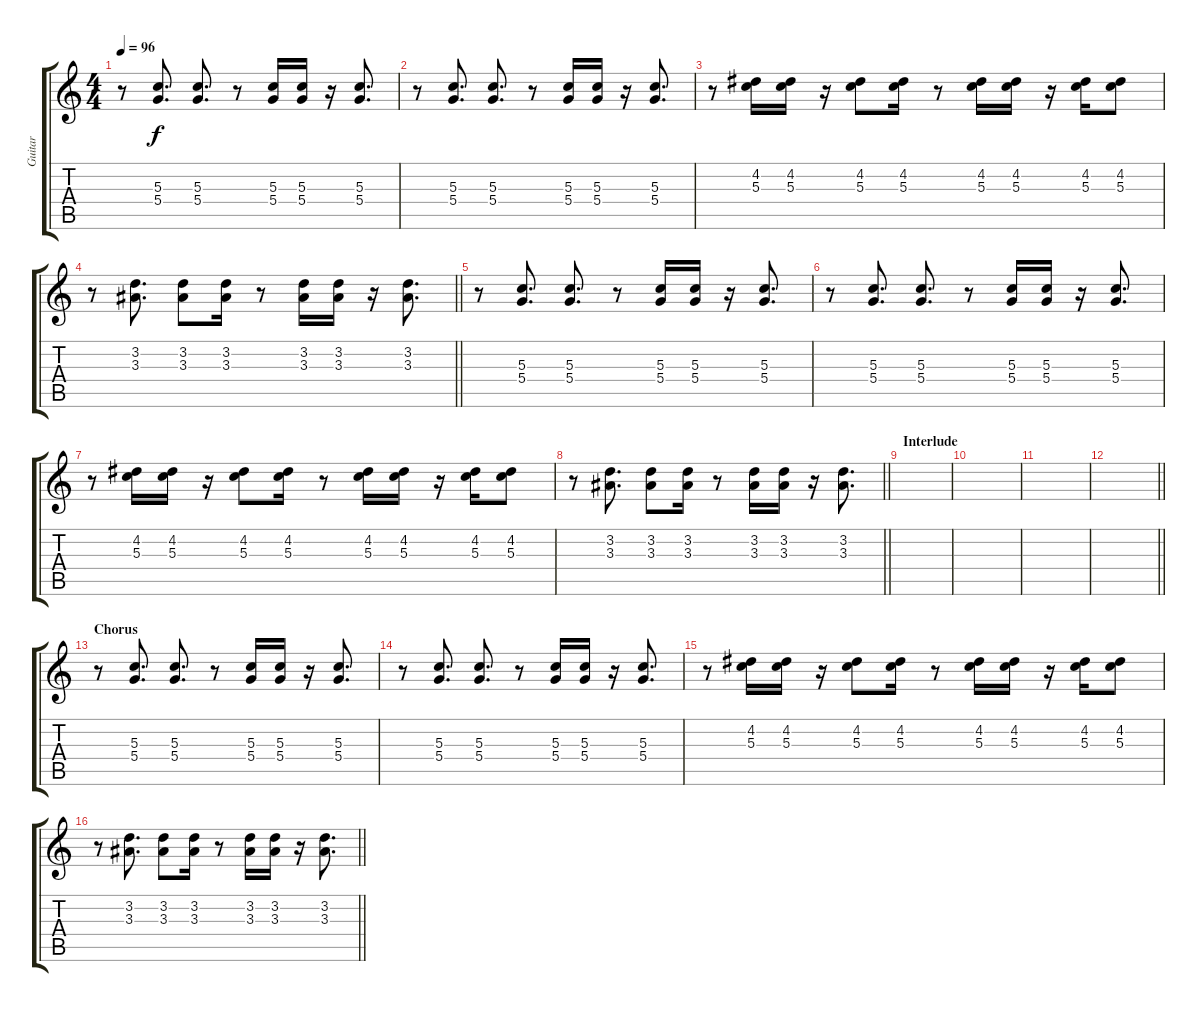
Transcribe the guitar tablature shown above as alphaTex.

\track ("Guitar" "Guitar") {instrument acousticguitarnylon}
\staff {score tabs}
\tuning (E4 B3 G3 D3 A2 E2) {hide}
\ts (4 4)
\tempo 96
\clef g2
\ks c
r.8{dy f} (5.3 5.4).8{d} (5.3 5.4).8{d} r.8 (5.3 5.4).16 (5.3 5.4).16 r.16 (5.3 5.4).8{d} |
r.8 (5.3 5.4).8{d} (5.3 5.4).8{d} r.8 (5.3 5.4).16 (5.3 5.4).16 r.16 (5.3 5.4).8{d} |
r.8 (4.2 5.3).16 (4.2 5.3).16 r.16 (4.2 5.3).8 (4.2 5.3).16 r.8 (4.2 5.3).16 (4.2 5.3).16 r.16 (4.2 5.3).16 (4.2 5.3).8 |
\barLineRight lightlight
r.8 (3.2 3.3).8{d} (3.2 3.3).8 (3.2 3.3).16 r.8 (3.2 3.3).16 (3.2 3.3).16 r.16 (3.2 3.3).8{d} |
r.8 (5.3 5.4).8{d} (5.3 5.4).8{d} r.8 (5.3 5.4).16 (5.3 5.4).16 r.16 (5.3 5.4).8{d} |
r.8 (5.3 5.4).8{d} (5.3 5.4).8{d} r.8 (5.3 5.4).16 (5.3 5.4).16 r.16 (5.3 5.4).8{d} |
r.8 (4.2 5.3).16 (4.2 5.3).16 r.16 (4.2 5.3).8 (4.2 5.3).16 r.8 (4.2 5.3).16 (4.2 5.3).16 r.16 (4.2 5.3).16 (4.2 5.3).8 |
\barLineRight lightlight
r.8 (3.2 3.3).8{d} (3.2 3.3).8 (3.2 3.3).16 r.8 (3.2 3.3).16 (3.2 3.3).16 r.16 (3.2 3.3).8{d} |
\section ("" "Interlude")
|
|
|
\barLineRight lightlight
|
\section ("" "Chorus")
r.8 (5.3 5.4).8{d} (5.3 5.4).8{d} r.8 (5.3 5.4).16 (5.3 5.4).16 r.16 (5.3 5.4).8{d} |
r.8 (5.3 5.4).8{d} (5.3 5.4).8{d} r.8 (5.3 5.4).16 (5.3 5.4).16 r.16 (5.3 5.4).8{d} |
r.8 (4.2 5.3).16 (4.2 5.3).16 r.16 (4.2 5.3).8 (4.2 5.3).16 r.8 (4.2 5.3).16 (4.2 5.3).16 r.16 (4.2 5.3).16 (4.2 5.3).8 |
\barLineRight lightlight
r.8 (3.2 3.3).8{d} (3.2 3.3).8 (3.2 3.3).16 r.8 (3.2 3.3).16 (3.2 3.3).16 r.16 (3.2 3.3).8{d}
